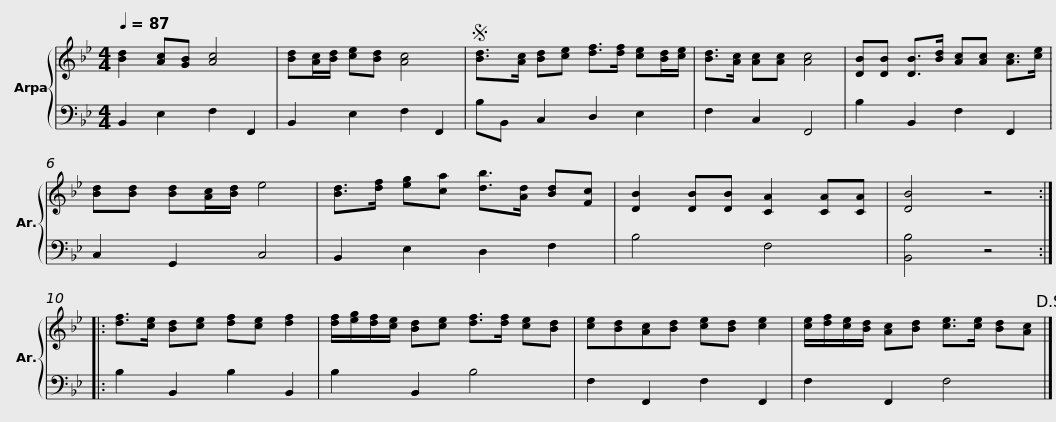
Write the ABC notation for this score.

X:1
%%score { 1 | 2 }
L:1/8
Q:1/4=87
M:4/4
I:linebreak $
K:Bb
V:1 treble
V:2 bass
V:1
 [Bd]2 [Ac][GB] [Ac]4 | [Bd][Ac]/[Bd]/ [ce][Bd] [Ac]4 |S [Bd]>[Ac] [Bd][ce] [df]>[df] [ce][Bd]/[ce]/ | [Bd]>[Ac] [Ac][Ac] [Ac]4 | [DB][DB] [DB]>[Bd] [Ac][Ac] [Ac]>[ce] | %5
 [Bd][Bd] [Bd][Ac]/[Bd]/ e4 |$ [Bd]>[df] [eg][ca] [db]>[Ad] [Bd][Fc] | [DB]2 [DB][DB] [CA]2 [CA][CA] | [DB]4 z4 :: [df]>[ce] [Bd][ce] [df][ce] [df]2 | %10
 [df]/[eg]/[df]/[ce]/ [Bd][ce] [df]>[df] [ce][Bd] |$ [ce][Bd][Ac][Bd] [ce][Bd] [ce]2 | [ce]/[df]/[ce]/[Bd]/ [Ac][Bd] [ce]>[ce] [Bd][Ac]!D.S.! |] %13
V:2
 B,,2 E,2 F,2 F,,2 | B,,2 E,2 F,2 F,,2 | B,B,, C,2 D,2 E,2 | F,2 C,2 F,,4 | B,2 B,,2 F,2 F,,2 | %5
 C,2 G,,2 C,4 |$ B,,2 E,2 D,2 F,2 | B,4 F,4 | [B,,B,]4 z4 :: B,2 B,,2 B,2 B,,2 | %10
 B,2 B,,2 B,4 |$ F,2 F,,2 F,2 F,,2 | F,2 F,,2 F,4 |] %13
